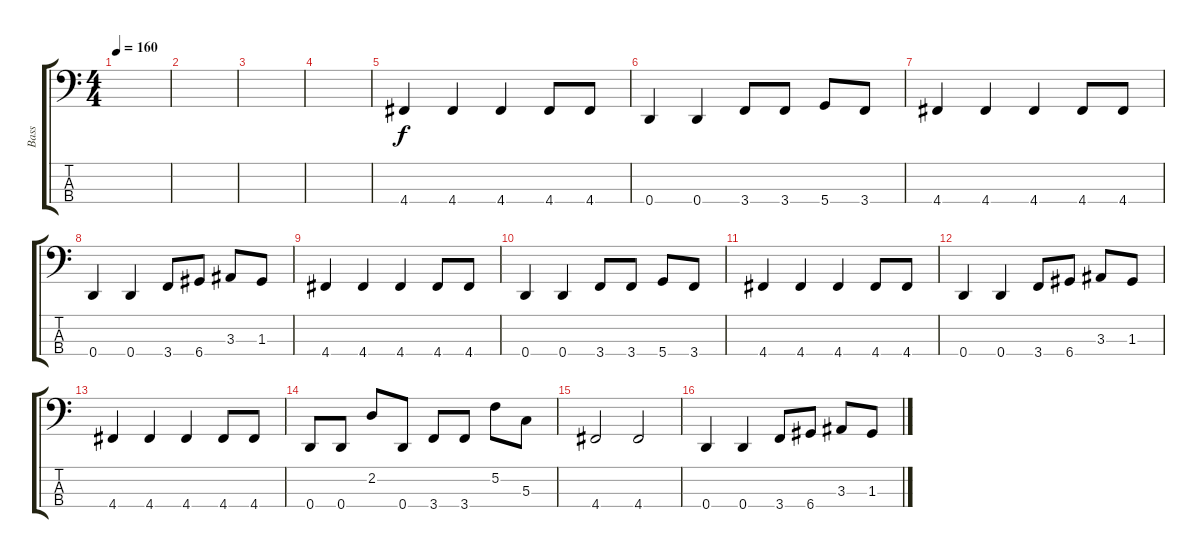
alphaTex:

\track ("Bass" "Bass") {instrument electricbasspick}
\staff {score tabs}
\tuning (F2 C2 G1 D1) {hide}
\ts (4 4)
\tempo 160
\clef f4
\ks c
|
|
|
|
4.4.4 4.4.4 4.4.4 4.4.8 4.4.8 |
0.4.4 0.4.4 3.4.8 3.4.8 5.4.8 3.4.8 |
4.4.4 4.4.4 4.4.4 4.4.8 4.4.8 |
0.4.4 0.4.4 3.4.8 6.4.8 3.3.8 1.3.8 |
4.4.4 4.4.4 4.4.4 4.4.8 4.4.8 |
0.4.4 0.4.4 3.4.8 3.4.8 5.4.8 3.4.8 |
4.4.4 4.4.4 4.4.4 4.4.8 4.4.8 |
0.4.4 0.4.4 3.4.8 6.4.8 3.3.8 1.3.8 |
4.4.4 4.4.4 4.4.4 4.4.8 4.4.8 |
0.4.8 0.4.8 2.2.8 0.4.8 3.4.8 3.4.8 5.2.8 5.3.8 |
4.4.2 4.4.2 |
0.4.4 0.4.4 3.4.8 6.4.8 3.3.8 1.3.8
